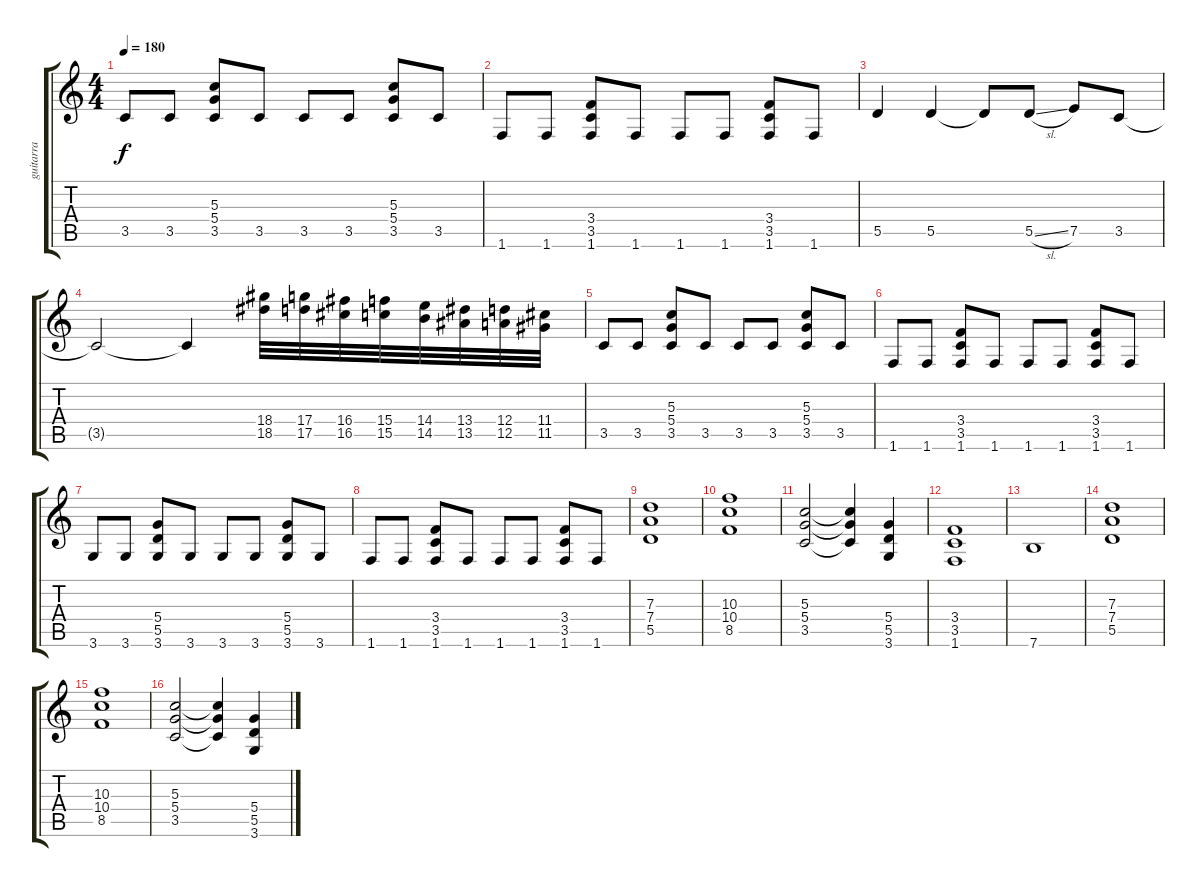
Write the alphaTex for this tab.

\track ("guitarra" "guitarra") {instrument distortionguitar}
\staff {score tabs}
\tuning (E4 B3 G3 D3 A2 E2) {hide}
\ts (4 4)
\tempo 180
\clef g2
\ks c
3.5.8{dy f} 3.5.8 (5.3 5.4 3.5).8 3.5.8 3.5.8 3.5.8 (5.3 5.4 3.5).8 3.5.8 |
1.6.8 1.6.8 (3.4 3.5 1.6).8 1.6.8 1.6.8 1.6.8 (3.4 3.5 1.6).8 1.6.8 |
5.5.4 5.5.4 5.5{t}.8 5.5{sl}.8 7.5.8 3.5.8 |
3.5{t}.2 3.5{t}.4 (18.4 18.5).32 (17.4 17.5).32 (16.4 16.5).32 (15.4 15.5).32 (14.4 14.5).32 (13.4 13.5).32 (12.4 12.5).32 (11.4 11.5).32 |
3.5.8 3.5.8 (5.3 5.4 3.5).8 3.5.8 3.5.8 3.5.8 (5.3 5.4 3.5).8 3.5.8 |
1.6.8 1.6.8 (3.4 3.5 1.6).8 1.6.8 1.6.8 1.6.8 (3.4 3.5 1.6).8 1.6.8 |
3.6.8 3.6.8 (5.4 5.5 3.6).8 3.6.8 3.6.8 3.6.8 (5.4 5.5 3.6).8 3.6.8 |
1.6.8 1.6.8 (3.4 3.5 1.6).8 1.6.8 1.6.8 1.6.8 (3.4 3.5 1.6).8 1.6.8 |
(7.3 7.4 5.5).1 |
(10.3 10.4 8.5).1 |
(5.3 5.4 3.5).2 (5.3{t} 5.4{t} 3.5{t}).4 (5.4 5.5 3.6).4 |
(3.4 3.5 1.6).1 |
7.6.1 |
(7.3 7.4 5.5).1 |
(10.3 10.4 8.5).1 |
(5.3 5.4 3.5).2 (5.3{t} 5.4{t} 3.5{t}).4 (5.4 5.5 3.6).4
